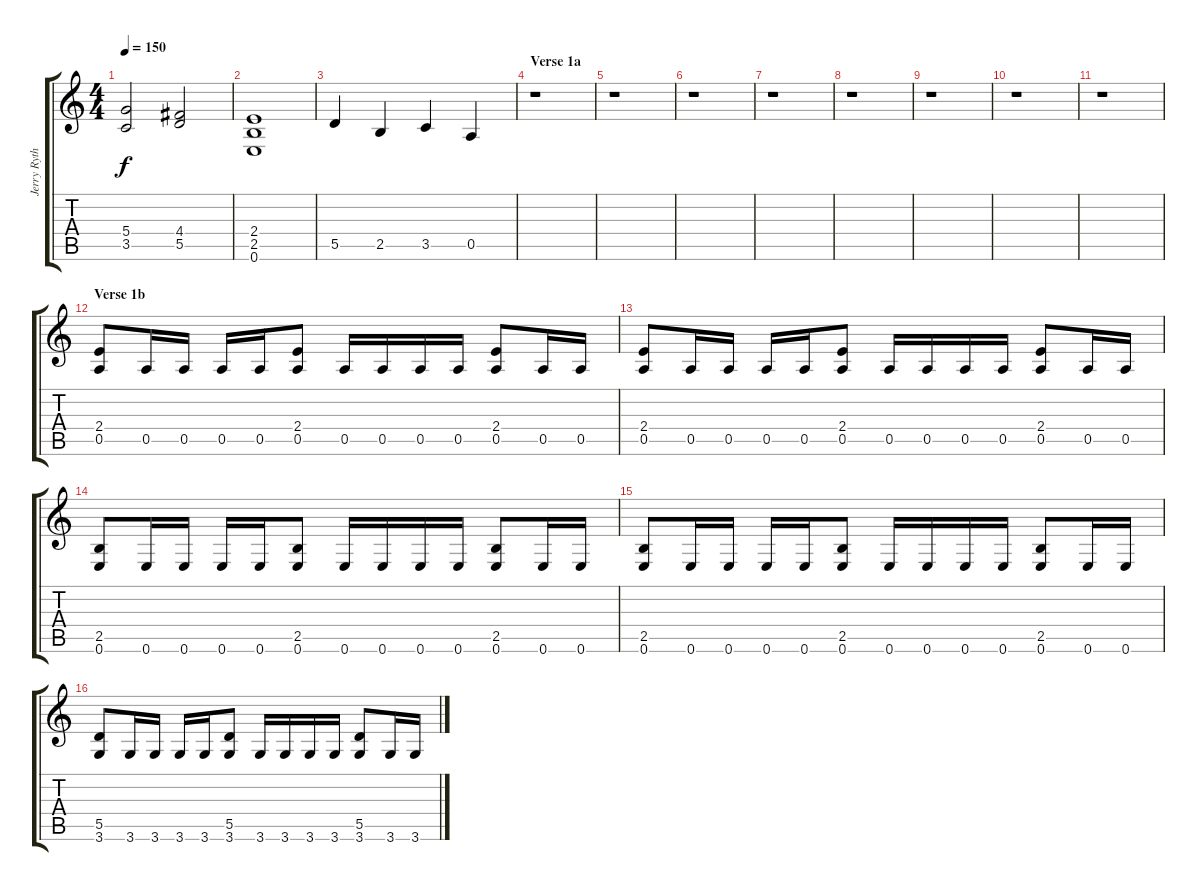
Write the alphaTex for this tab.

\track ("Jerry Rythmn" "Jerry Ryth") {instrument distortionguitar}
\staff {score tabs}
\tuning (E4 B3 G3 D3 A2 E2) {hide}
\ts (4 4)
\tempo 150
\clef g2
\ks c
(5.4 3.5).2{dy f} (4.4 5.5).2 |
(2.4 2.5 0.6).1 |
5.5.4 2.5.4 3.5.4 0.5.4 |
\section ("" "Verse 1a")
r.1 |
r.1 |
r.1 |
r.1 |
r.1 |
r.1 |
r.1 |
r.1 |
\section ("" "Verse 1b")
(2.4 0.5).8 0.5.16 0.5.16 0.5.16 0.5.16 (2.4 0.5).8 0.5.16 0.5.16 0.5.16 0.5.16 (2.4 0.5).8 0.5.16 0.5.16 |
(2.4 0.5).8 0.5.16 0.5.16 0.5.16 0.5.16 (2.4 0.5).8 0.5.16 0.5.16 0.5.16 0.5.16 (2.4 0.5).8 0.5.16 0.5.16 |
(2.5 0.6).8 0.6.16 0.6.16 0.6.16 0.6.16 (2.5 0.6).8 0.6.16 0.6.16 0.6.16 0.6.16 (2.5 0.6).8 0.6.16 0.6.16 |
(2.5 0.6).8 0.6.16 0.6.16 0.6.16 0.6.16 (2.5 0.6).8 0.6.16 0.6.16 0.6.16 0.6.16 (2.5 0.6).8 0.6.16 0.6.16 |
(5.5 3.6).8 3.6.16 3.6.16 3.6.16 3.6.16 (5.5 3.6).8 3.6.16 3.6.16 3.6.16 3.6.16 (5.5 3.6).8 3.6.16 3.6.16
